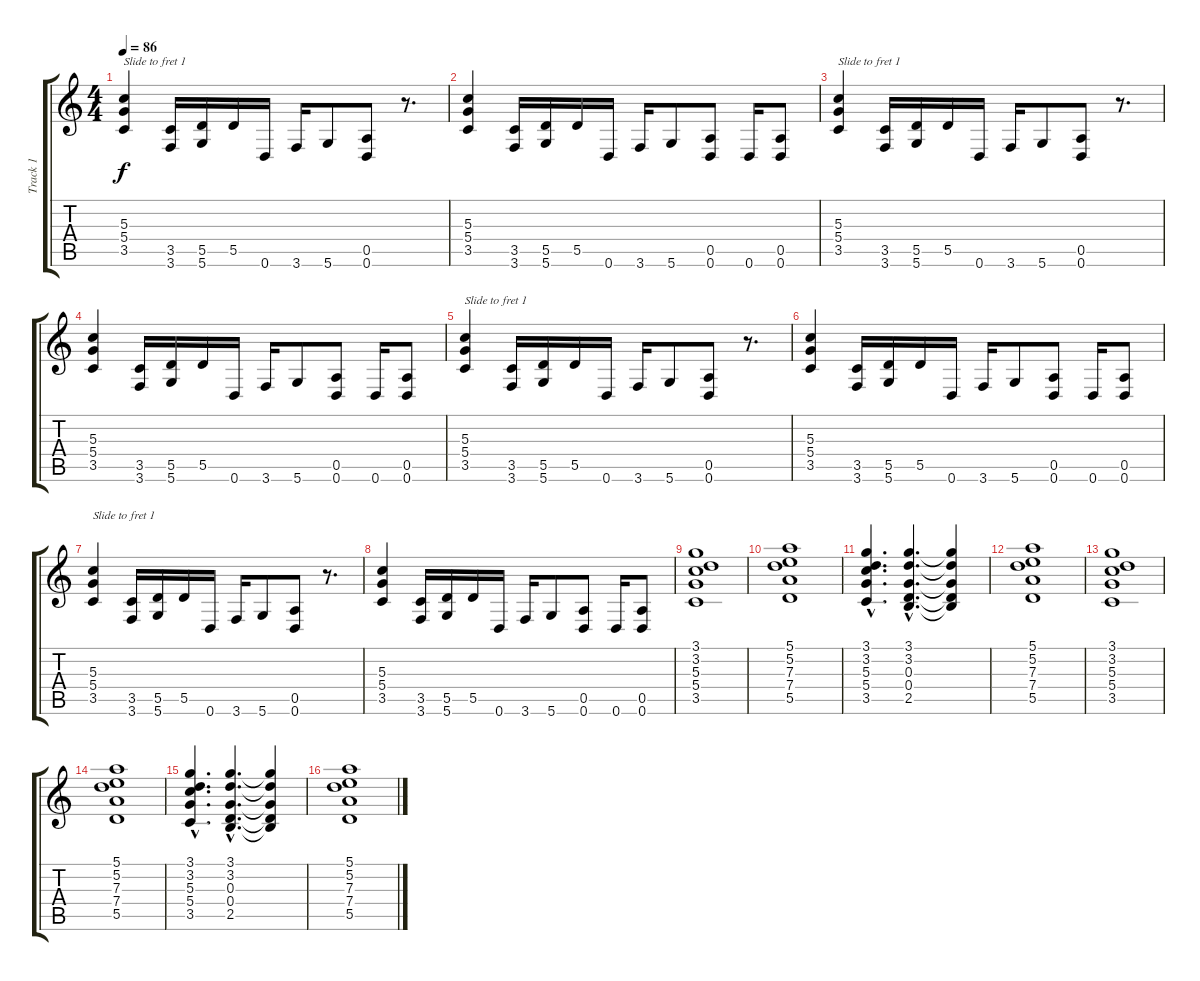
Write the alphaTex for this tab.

\track ("Track 1" "Track 1") {instrument distortionguitar}
\staff {score tabs}
\tuning (E4 B3 G3 D3 A2 D2) {hide}
\ts (4 4)
\tempo 86
\clef g2
\ks c
(5.3 5.4 3.5).4{txt "Slide to fret 1" dy f} (3.5 3.6).16 (5.5 5.6).16 5.5.16 0.6.16 3.6.16 5.6.8 (0.5 0.6).8 r.8{d} |
(5.3 5.4 3.5).4 (3.5 3.6).16 (5.5 5.6).16 5.5.16 0.6.16 3.6.16 5.6.8 (0.5 0.6).8 0.6.16 (0.5 0.6).8 |
(5.3 5.4 3.5).4{txt "Slide to fret 1"} (3.5 3.6).16 (5.5 5.6).16 5.5.16 0.6.16 3.6.16 5.6.8 (0.5 0.6).8 r.8{d} |
(5.3 5.4 3.5).4 (3.5 3.6).16 (5.5 5.6).16 5.5.16 0.6.16 3.6.16 5.6.8 (0.5 0.6).8 0.6.16 (0.5 0.6).8 |
(5.3 5.4 3.5).4{txt "Slide to fret 1"} (3.5 3.6).16 (5.5 5.6).16 5.5.16 0.6.16 3.6.16 5.6.8 (0.5 0.6).8 r.8{d} |
(5.3 5.4 3.5).4 (3.5 3.6).16 (5.5 5.6).16 5.5.16 0.6.16 3.6.16 5.6.8 (0.5 0.6).8 0.6.16 (0.5 0.6).8 |
(5.3 5.4 3.5).4{txt "Slide to fret 1"} (3.5 3.6).16 (5.5 5.6).16 5.5.16 0.6.16 3.6.16 5.6.8 (0.5 0.6).8 r.8{d} |
(5.3 5.4 3.5).4 (3.5 3.6).16 (5.5 5.6).16 5.5.16 0.6.16 3.6.16 5.6.8 (0.5 0.6).8 0.6.16 (0.5 0.6).8 |
(3.1 3.2 5.3 5.4 3.5).1{volume 9 instrument acousticguitarsteel} |
(5.1 5.2 7.3 7.4 5.5).1 |
(3.1{hac} 3.2{hac} 5.3{hac} 5.4{hac} 3.5{hac}).4{d volume 9 instrument acousticguitarsteel} (3.1{hac} 3.2{hac} 0.3{hac} 0.4{hac} 2.5{hac}).4{d} (3.1{t} 3.2{t} 0.3{t} 0.4{t} 2.5{t}).4 |
(5.1 5.2 7.3 7.4 5.5).1 |
(3.1 3.2 5.3 5.4 3.5).1{volume 9 instrument acousticguitarsteel} |
(5.1 5.2 7.3 7.4 5.5).1 |
(3.1{hac} 3.2{hac} 5.3{hac} 5.4{hac} 3.5{hac}).4{d volume 9 instrument acousticguitarsteel} (3.1{hac} 3.2{hac} 0.3{hac} 0.4{hac} 2.5{hac}).4{d} (3.1{t} 3.2{t} 0.3{t} 0.4{t} 2.5{t}).4 |
(5.1 5.2 7.3 7.4 5.5).1
